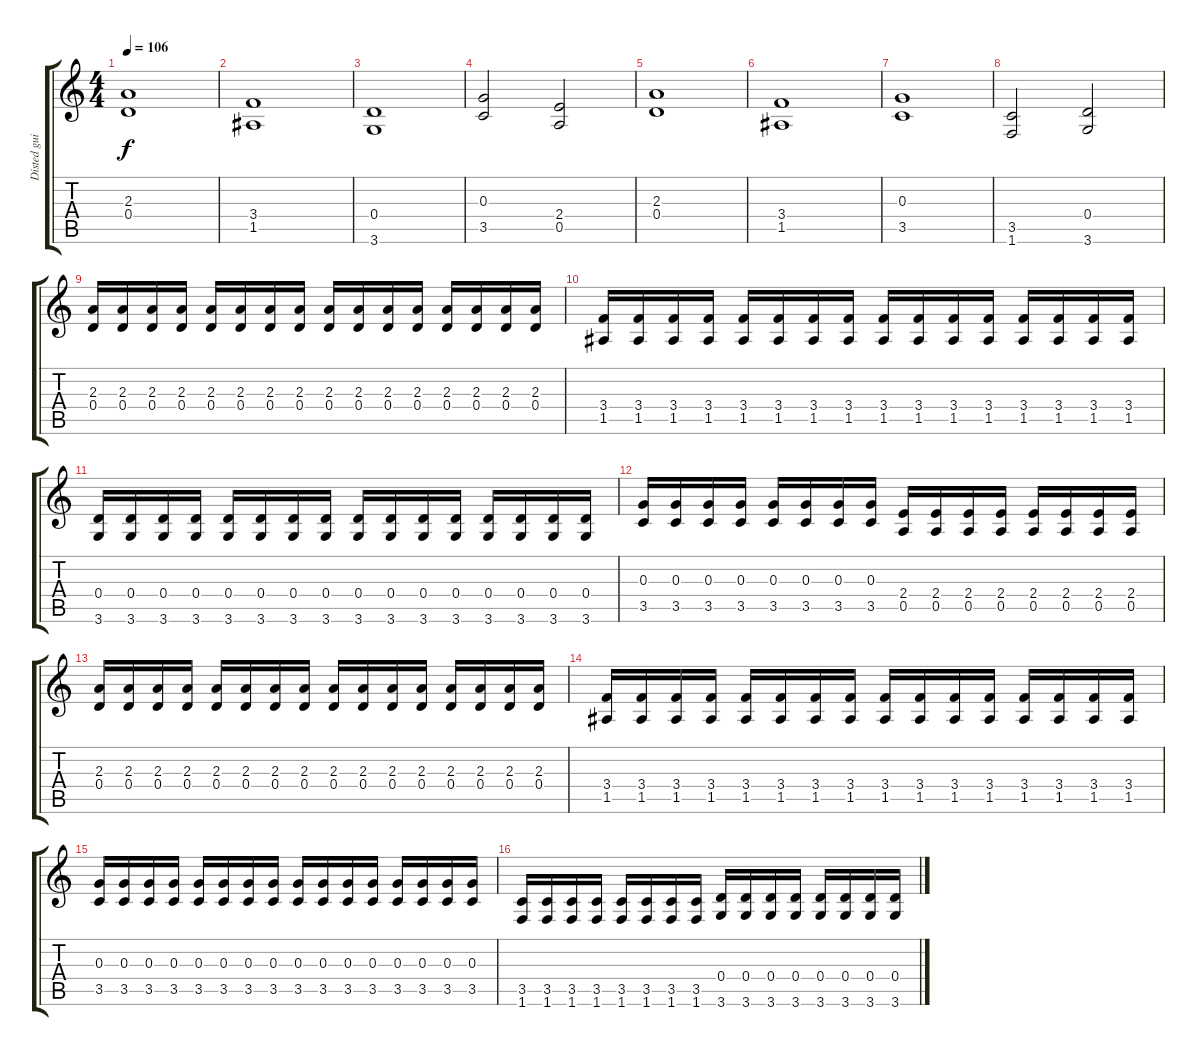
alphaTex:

\track ("Disted gui" "Disted gui") {instrument distortionguitar}
\staff {score tabs}
\tuning (E4 B3 G3 D3 A2 E2) {hide}
\ts (4 4)
\tempo 106
\clef g2
\ks c
(2.3 0.4).1{dy f} |
(3.4 1.5).1 |
(0.4 3.6).1 |
(0.3 3.5).2 (2.4 0.5).2 |
(2.3 0.4).1 |
(3.4 1.5).1 |
(0.3 3.5).1 |
(3.5 1.6).2 (0.4 3.6).2 |
(2.3 0.4).16 (2.3 0.4).16 (2.3 0.4).16 (2.3 0.4).16 (2.3 0.4).16 (2.3 0.4).16 (2.3 0.4).16 (2.3 0.4).16 (2.3 0.4).16 (2.3 0.4).16 (2.3 0.4).16 (2.3 0.4).16 (2.3 0.4).16 (2.3 0.4).16 (2.3 0.4).16 (2.3 0.4).16 |
(3.4 1.5).16 (3.4 1.5).16 (3.4 1.5).16 (3.4 1.5).16 (3.4 1.5).16 (3.4 1.5).16 (3.4 1.5).16 (3.4 1.5).16 (3.4 1.5).16 (3.4 1.5).16 (3.4 1.5).16 (3.4 1.5).16 (3.4 1.5).16 (3.4 1.5).16 (3.4 1.5).16 (3.4 1.5).16 |
(0.4 3.6).16 (0.4 3.6).16 (0.4 3.6).16 (0.4 3.6).16 (0.4 3.6).16 (0.4 3.6).16 (0.4 3.6).16 (0.4 3.6).16 (0.4 3.6).16 (0.4 3.6).16 (0.4 3.6).16 (0.4 3.6).16 (0.4 3.6).16 (0.4 3.6).16 (0.4 3.6).16 (0.4 3.6).16 |
(0.3 3.5).16 (0.3 3.5).16 (0.3 3.5).16 (0.3 3.5).16 (0.3 3.5).16 (0.3 3.5).16 (0.3 3.5).16 (0.3 3.5).16 (2.4 0.5).16 (2.4 0.5).16 (2.4 0.5).16 (2.4 0.5).16 (2.4 0.5).16 (2.4 0.5).16 (2.4 0.5).16 (2.4 0.5).16 |
(2.3 0.4).16 (2.3 0.4).16 (2.3 0.4).16 (2.3 0.4).16 (2.3 0.4).16 (2.3 0.4).16 (2.3 0.4).16 (2.3 0.4).16 (2.3 0.4).16 (2.3 0.4).16 (2.3 0.4).16 (2.3 0.4).16 (2.3 0.4).16 (2.3 0.4).16 (2.3 0.4).16 (2.3 0.4).16 |
(3.4 1.5).16 (3.4 1.5).16 (3.4 1.5).16 (3.4 1.5).16 (3.4 1.5).16 (3.4 1.5).16 (3.4 1.5).16 (3.4 1.5).16 (3.4 1.5).16 (3.4 1.5).16 (3.4 1.5).16 (3.4 1.5).16 (3.4 1.5).16 (3.4 1.5).16 (3.4 1.5).16 (3.4 1.5).16 |
(0.3 3.5).16 (0.3 3.5).16 (0.3 3.5).16 (0.3 3.5).16 (0.3 3.5).16 (0.3 3.5).16 (0.3 3.5).16 (0.3 3.5).16 (0.3 3.5).16 (0.3 3.5).16 (0.3 3.5).16 (0.3 3.5).16 (0.3 3.5).16 (0.3 3.5).16 (0.3 3.5).16 (0.3 3.5).16 |
(3.5 1.6).16 (3.5 1.6).16 (3.5 1.6).16 (3.5 1.6).16 (3.5 1.6).16 (3.5 1.6).16 (3.5 1.6).16 (3.5 1.6).16 (0.4 3.6).16 (0.4 3.6).16 (0.4 3.6).16 (0.4 3.6).16 (0.4 3.6).16 (0.4 3.6).16 (0.4 3.6).16 (0.4 3.6).16
